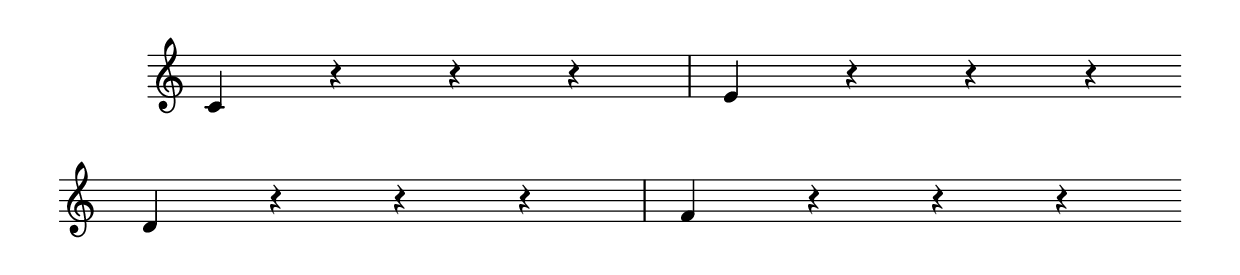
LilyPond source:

#(ly:set-option 'midi-extension "mid")
\version "2.12.3"
\include "english.ly"
\header{


}
%{
|: S - - - | G - - - :|

|: R - - -  | m - - - :|

%}
melody = {
\once \override Staff.TimeSignature #'stencil = ##f
\clef treble
\key c \major
\autoBeamOn
\cadenzaOn


 \bar "|:"  c'4 r4 r4 r4 \bar "|"  e'4 r4 r4 r4 \bar ":|"  \break
\grace s64 \bar "|:"  d'4 r4 r4 r4 \bar "|"  f'4 r4 r4 r4 \bar ":|"  \break

}


text = \lyricmode {
    
}

\score{

<<
\new Voice = "one" {
\melody
}
\new Lyrics \lyricsto "one" \text
>>
\layout {
\context {
\Score
\remove "Bar_number_engraver"
}
}
\midi {
\context {
\Score
tempoWholesPerMinute = #(ly:make-moment 200 4)
}
}
}